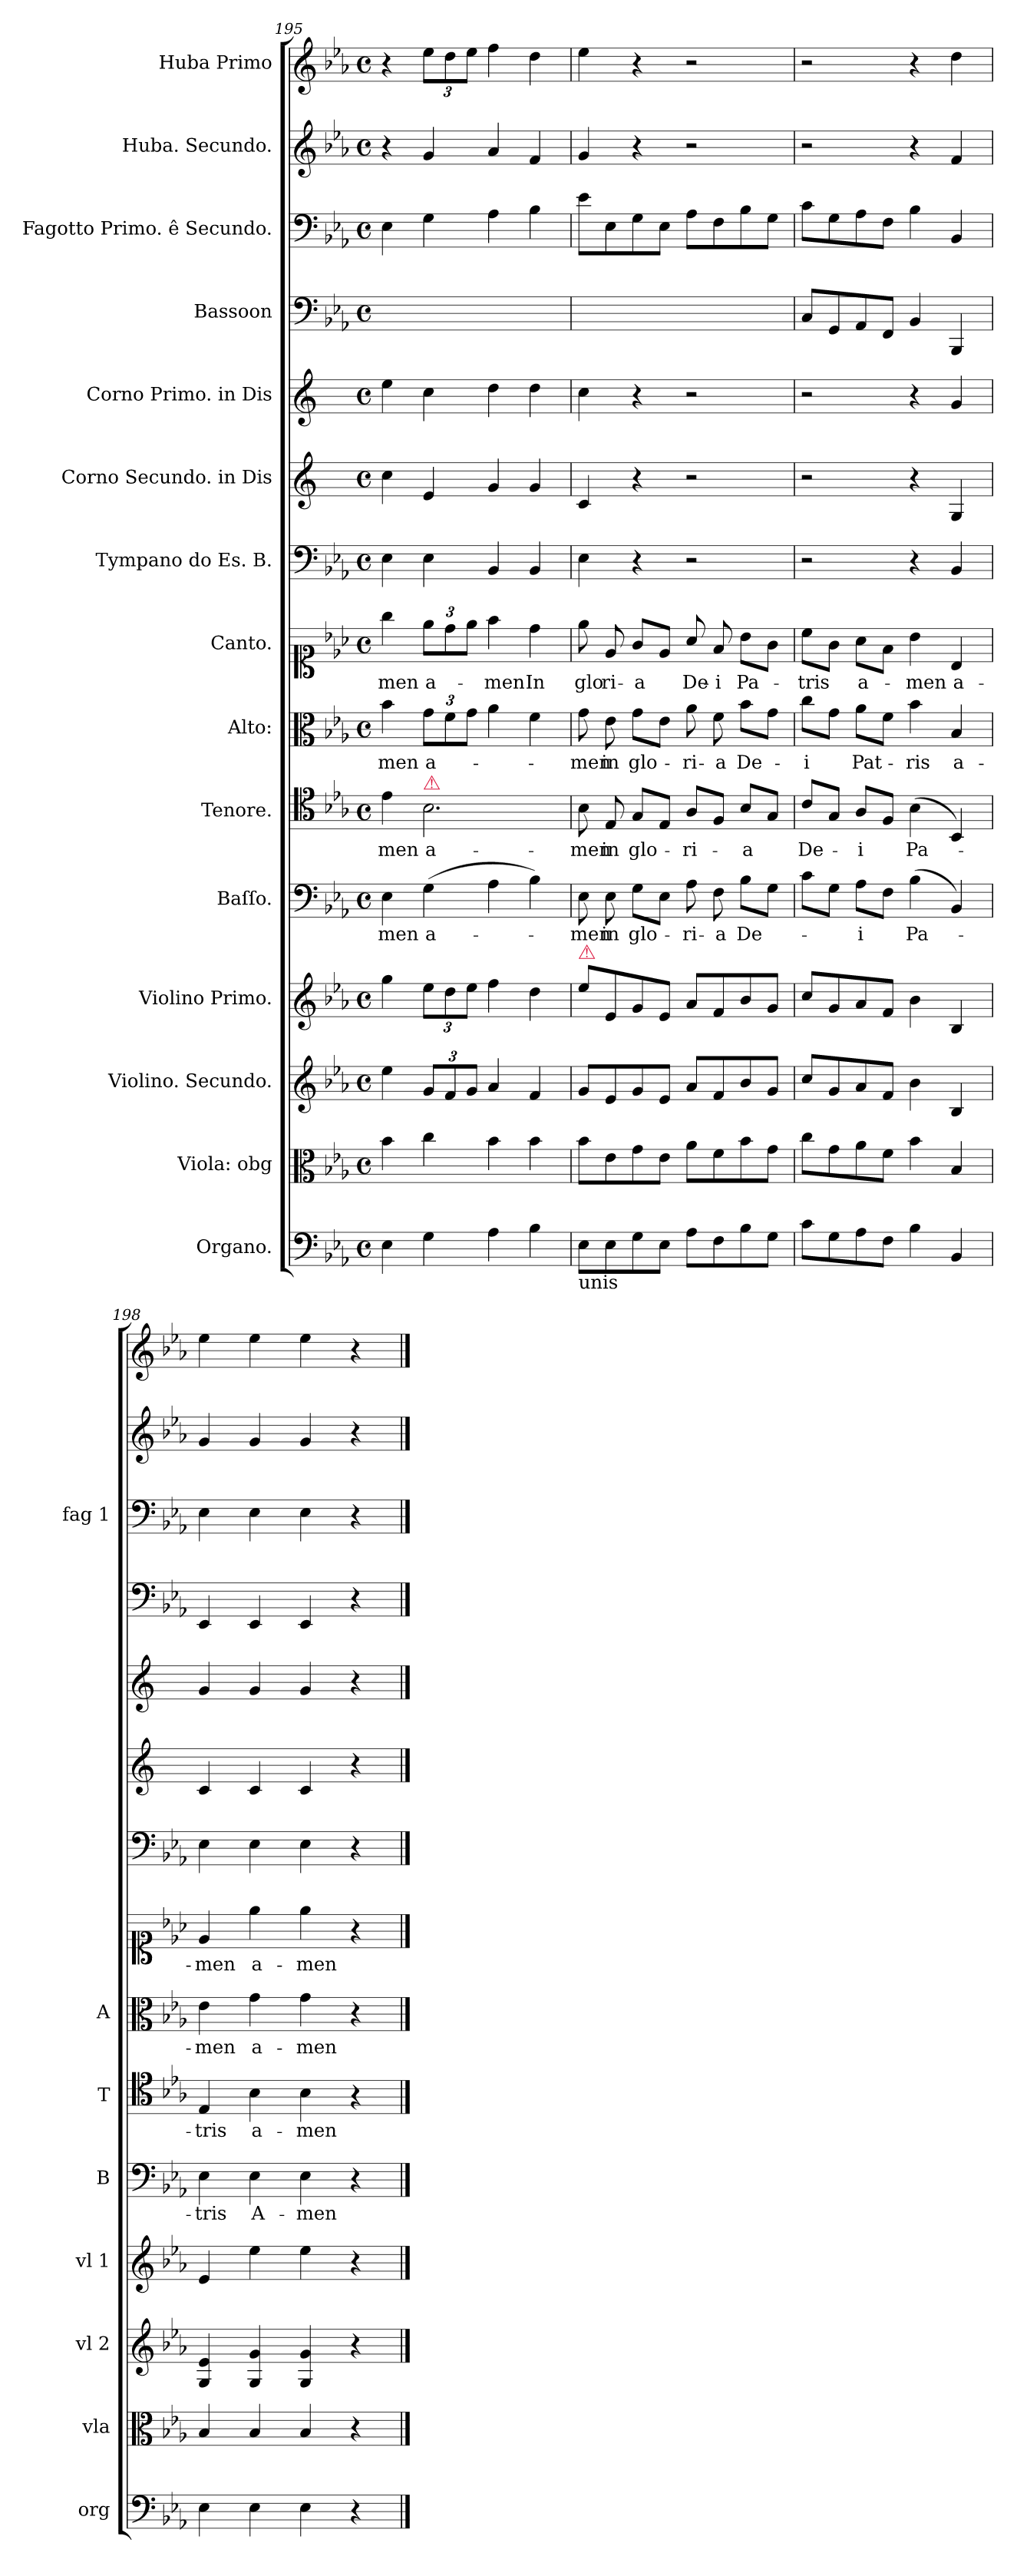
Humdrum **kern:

**kern	**dynam	**kern	**dynam	**kern	**dynam	**kern	**dynam	**kern	**text	**dynam	**kern	**text	**dynam	**kern	**text	**dynam	**kern	**text	**dynam	**kern	**kern	**dynam	**kern	**dynam	**kern	**kern	**dynam	**kern	**dynam	**kern	**dynam
*part15	*part15	*part14	*part14	*part13	*part13	*part12	*part12	*part11	*part11	*part11	*part10	*part10	*part10	*part9	*part9	*part9	*part8	*part8	*part8	*part7	*part6	*part6	*part5	*part5	*part4	*part3	*part3	*part2	*part2	*part1	*part1
*staff15	*staff15	*staff14	*staff14	*staff13	*staff13	*staff12	*staff12	*staff11	*staff11	*staff11	*staff10	*staff10	*staff10	*staff9	*staff9	*staff9	*staff8	*staff8	*staff8	*staff7	*staff6	*staff6	*staff5	*staff5	*staff4	*staff3	*staff3	*staff2	*staff2	*staff1	*staff1
*I"Organo.	*	*I"Viola: obg	*	*I"Violino. Secundo.	*	*I"Violino Primo.	*	*I"Baſſo.	*	*	*I"Tenore.	*	*	*I"Alto:	*	*	*I"Canto.	*	*	*I"Tympano do Es. B.	*I"Corno Secundo. in Dis	*	*I"Corno Primo. in Dis	*	*I"Bassoon	*I"Fagotto Primo. ê Secundo.	*	*I"Huba. Secundo.	*	*I"Huba Primo	*
*I'org	*	*I'vla	*	*I'vl 2	*	*I'vl 1	*	*I'B	*	*	*I'T	*	*	*I'A	*	*	*	*	*	*	*	*	*	*	*	*I'fag 1	*	*	*	*	*
*clefF4	*	*clefC3	*	*clefG2	*	*clefG2	*	*clefF4	*	*	*clefC4	*	*	*clefC3	*	*	*clefC1	*	*	*clefF4	*clefG2	*	*clefG2	*	*clefF4	*clefF4	*	*clefG2	*	*clefG2	*
*	*	*	*	*	*	*	*	*	*	*	*	*	*	*	*	*	*	*	*	*	*ITrd5c9	*	*ITrd5c9	*	*	*	*	*	*	*	*
*k[b-e-a-]	*	*k[b-e-a-]	*	*k[b-e-a-]	*	*k[b-e-a-]	*	*k[b-e-a-]	*	*	*k[b-e-a-]	*	*	*k[b-e-a-]	*	*	*k[b-e-a-]	*	*	*k[b-e-a-]	*k[b-e-a-]	*	*k[b-e-a-]	*	*k[b-e-a-]	*k[b-e-a-]	*	*k[b-e-a-]	*	*k[b-e-a-]	*
*E-:	*	*E-:	*	*E-:	*	*E-:	*	*E-:	*	*	*	*	*	*E-:	*	*	*E-:	*	*	*	*E-:	*	*E-:	*	*	*	*	*E-:	*	*E-:	*
*M4/4	*	*M4/4	*	*M4/4	*	*M4/4	*	*M4/4	*	*	*M4/4	*	*	*M4/4	*	*	*M4/4	*	*	*M4/4	*M4/4	*	*M4/4	*	*M4/4	*M4/4	*	*M4/4	*	*M4/4	*
*met(c)	*	*met(c)	*	*met(c)	*	*met(c)	*	*met(c)	*	*	*met(c)	*	*	*met(c)	*	*	*met(c)	*	*	*met(c)	*met(c)	*	*met(c)	*	*met(c)	*met(c)	*	*met(c)	*	*met(c)	*
=195	=195	=195	=195	=195	=195	=195	=195	=195	=195	=195	=195	=195	=195	=195	=195	=195	=195	=195	=195	=195	=195	=195	=195	=195	=195	=195	=195	=195	=195	=195	=195
!	!LO:DY:b	!	!LO:DY:b	!	!	!	!	!	!LO:LY:i	!	!	!	!	!	!	!	!	!LO:LY:i	!	!	!	!	!	!	!	!	!	!	!	!	!
4E-\	fort	4b-\	fort	4ee-\	.	4gg\	.	4E-\	-men	.	4e-\	-men	.	4b-\	-men	.	4gg\	-men	.	4E-\	4e-\	.	4g\	.	4E-\yy	4E-\	.	4r	.	4r	.
!	!	!	!	!	!	!	!	!	!	!	!LO:TX:a:color=crimson:t=⚠	!	!	!	!	!	!	!	!	!	!	!	!	!	!	!	!	!	!	!	!
!	!	!	!	!	!LO:DY:a	!	!LO:DY:b	!	!	!LO:DY:b	!	!LO:LY:i	!LO:DY:a	!	!	!LO:DY:b	!	!	!LO:DY:b	!	!	!LO:DY:b	!	!LO:DY:a	!	!	!LO:DY:b	!	!LO:DY:a	!	!LO:DY:b
4G\	.	4cc\	.	12g/L	forto	12ee-\L	forto	(4G\	a-	fort	2.B-\	a-	fort	12g\L	a-	fort	12ee-\L	a-	fort	4E-\	4G/	fort	4e-\	fort	4G\yy	4G\	fort	4g/	fort	12ee-\L	fort
.	.	.	.	12f/	.	12dd\	.	.	.	.	.	.	.	12f\	.	.	12dd\	.	.	.	.	.	.	.	.	.	.	.	.	12dd\	.
.	.	.	.	12g/J	.	12ee-\J	.	.	.	.	.	.	.	12g\J	.	.	12ee-\J	.	.	.	.	.	.	.	.	.	.	.	.	12ee-\J	.
4A-\	.	4b-\	.	4a-/	.	4ff\	.	4A-\	.	.	.	.	.	4a-\	.	.	4ff\	-men	.	4BB-/	4B-/	.	4f\	.	4A-\yy	4A-\	.	4a-/	.	4ff\	.
4B-\	.	4b-\	.	4f/	.	4dd\	.	4B-\)	.	.	.	.	.	4f\	.	.	4dd\	In	.	4BB-/	4B-/	.	4f\	.	4B-\yy	4B-\	.	4f/	.	4dd\	.
=196	=196	=196	=196	=196	=196	=196	=196	=196	=196	=196	=196	=196	=196	=196	=196	=196	=196	=196	=196	=196	=196	=196	=196	=196	=196	=196	=196	=196	=196	=196	=196
!	!	!	!	!	!	!LO:TX:a:color=crimson:t=⚠	!	!	!	!	!	!	!	!	!	!	!	!	!	!	!	!	!	!	!	!	!	!	!	!	!
!LO:TX:b:t=unis	!	!	!	!	!	!	!	!	!	!	!	!	!	!	!	!	!	!	!	!	!	!	!	!	!	!	!	!	!	!	!
!	!	!	!	!	!	!	!	!	!	!	!	!LO:LY:i	!	!	!	!	!	!	!	!	!	!	!	!	!	!	!	!	!	!	!
8E-\L	.	8b-\L	.	8g/L	.	8ee-\L	.	8E-\	-men	.	8B-\	-men	.	8g\	-men	.	8ee-\	glo-	.	4E-\	4E-/	.	4e-\	.	8e-\Lyy	8e-\L	.	4g/	.	4ee-\	.
8E-\	.	8e-\	.	8e-/	.	8e-/	.	8E-\	in	.	8E-/	in	.	8e-\	in	.	8e-/	-ri-	.	.	.	.	.	.	8E-\yy	8E-\	.	.	.	.	.
8G\	.	8g\	.	8g/	.	8g/	.	8G\L	glo-	.	8G/L	glo-	.	8g\L	glo-	.	8g/L	-a	.	4r	4r	.	4r	.	8G\yy	8G\	.	4r	.	4r	.
8E-\J	.	8e-\J	.	8e-/J	.	8e-/J	.	8E-\J	.	.	8E-/J	.	.	8e-\J	.	.	8e-/J	.	.	.	.	.	.	.	8E-\Jyy	8E-\J	.	.	.	.	.
8A-\L	.	8a-\L	.	8a-/L	.	8a-/L	.	8A-\	-ri-	.	8A-/L	-ri-	.	8a-\	-ri-	.	8a-/	De-	.	2r	2r	.	2r	.	8A-\Lyy	8A-\L	.	2r	.	2r	.
8F\	.	8f\	.	8f/	.	8f/	.	8F\	-a	.	8F/J	.	.	8f\	-a	.	8f/	-i	.	.	.	.	.	.	8F\yy	8F\	.	.	.	.	.
8B-\	.	8b-\	.	8b-/	.	8b-/	.	8B-\L	De-	.	8B-/L	-a	.	8b-\L	De-	.	8b-\L	Pa-	.	.	.	.	.	.	8B-\yy	8B-\	.	.	.	.	.
8G\J	.	8g\J	.	8g/J	.	8g/J	.	8G\J	.	.	8G/J	.	.	8g\J	.	.	8g\J	.	.	.	.	.	.	.	8G\Jyy	8G\J	.	.	.	.	.
=197	=197	=197	=197	=197	=197	=197	=197	=197	=197	=197	=197	=197	=197	=197	=197	=197	=197	=197	=197	=197	=197	=197	=197	=197	=197	=197	=197	=197	=197	=197	=197
8c\L	.	8cc\L	.	8cc/L	.	8cc/L	.	8c\L	.	.	8c/L	De-	.	8cc\L	-i	.	8cc\L	-tris	.	2r	2r	.	2r	.	8C/L	8c\L	.	2r	.	2r	.
8G\	.	8g\	.	8g/	.	8g/	.	8G\J	.	.	8G/J	.	.	8g\J	.	.	8g\J	.	.	.	.	.	.	.	8GG/	8G\	.	.	.	.	.
8A-\	.	8a-\	.	8a-/	.	8a-/	.	8A-\L	-i	.	8A-/L	-i	.	8a-\L	Pat-	.	8a-\L	a-	.	.	.	.	.	.	8AA-/	8A-\	.	.	.	.	.
8F\J	.	8f\J	.	8f/J	.	8f/J	.	8F\J	.	.	8F/J	.	.	8f\J	.	.	8f\J	.	.	.	.	.	.	.	8FF/J	8F\J	.	.	.	.	.
4B-\	.	4b-\	.	4b-\	.	4b-\	.	(4B-\	Pa-	.	(4B-\	Pa-	.	4b-\	-ris	.	4b-\	-men	.	4r	4r	.	4r	.	4BB-/	4B-\	.	4r	.	4r	.
!	!	!	!	!	!	!	!	!	!	!	!	!	!	!	!	!	!	!LO:LY:i	!	!	!	!	!	!	!	!	!	!	!	!	!
4BB-/	.	4B-/	.	4B-/	.	4B-/	.	4BB-/)	.	.	4BB-/)	.	.	4B-/	a-	.	4B-/	a-	.	4BB-/	4BB-/	.	4B-/	.	4BBB-/	4BB-/	.	4f/	.	4dd\	.
=198	=198	=198	=198	=198	=198	=198	=198	=198	=198	=198	=198	=198	=198	=198	=198	=198	=198	=198	=198	=198	=198	=198	=198	=198	=198	=198	=198	=198	=198	=198	=198
!	!	!	!	!	!	!	!	!	!	!	!	!	!	!	!	!	!	!LO:LY:i	!	!	!	!	!	!	!	!	!	!	!	!	!
4E-\	.	4B-/	.	4G/ 4e-/	.	4e-/	.	4E-\	-tris	.	4E-/	-tris	.	4e-\	-men	.	4e-/	-men	.	4E-\	4E-/	.	4B-/	.	4EE-/	4E-\	.	4g/	.	4ee-\	.
4E-\	.	4B-/	.	4G/ 4g/	.	4ee-\	.	4E-\	A-	.	4B-\	a-	.	4g\	a-	.	4ee-\	a-	.	4E-\	4E-/	.	4B-/	.	4EE-/	4E-\	.	4g/	.	4ee-\	.
4E-\	.	4B-/	.	4G/ 4g/	.	4ee-\	.	4E-\	-men	.	4B-\	-men	.	4g\	-men	.	4ee-\	-men	.	4E-\	4E-/	.	4B-/	.	4EE-/	4E-\	.	4g/	.	4ee-\	.
4r	.	4r	.	4r	.	4r	.	4r	.	.	4r	.	.	4r	.	.	4r	.	.	4r	4r	.	4r	.	4r	4r	.	4r	.	4r	.
==	==	==	==	==	==	==	==	==	==	==	==	==	==	==	==	==	==	==	==	==	==	==	==	==	==	==	==	==	==	==	==
*-	*-	*-	*-	*-	*-	*-	*-	*-	*-	*-	*-	*-	*-	*-	*-	*-	*-	*-	*-	*-	*-	*-	*-	*-	*-	*-	*-	*-	*-	*-	*-
